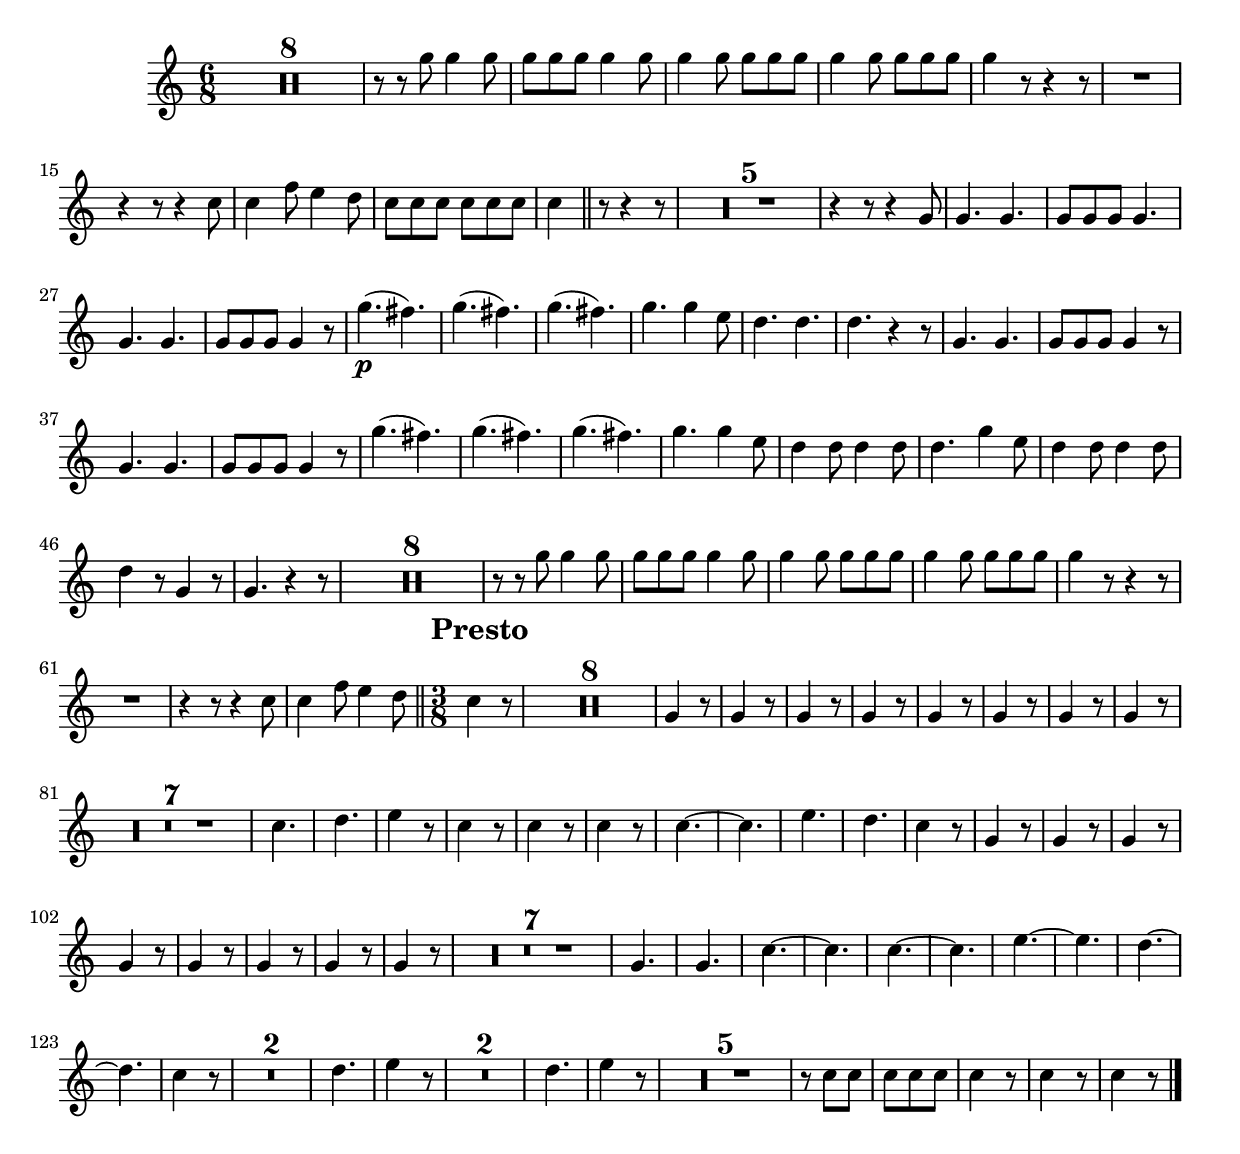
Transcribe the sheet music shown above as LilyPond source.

\version "2.16.0"      %Gossec - Symphonie mi bémol
                        %Cor1 - 3ème mvt
\relative c''{
\clef treble
\key c \major
\time 6/8
\override Score.MetronomeMark #'transparent = ##t
\tempo 4.=60


\set Score.skipBars = ##t R2. * 8 
%
%
%
%
%
%
%
r8 r g' g4 g8
g g g g4 g8
g4 g8 g g g
g4 g8 g g g
g4 r8 r4 r8
R2.
r4 r8 r4 c,8
c4 f8 e4 d8
c c c c c c
c4 \bar "||" r8 r4 r8
\set Score.skipBars = ##t R2. * 5 
%
%
%
%
r4 r8 r4 g8
g4. g
g8 g g g4.
g g
g8 g g g4 r8
g'4.\p( fis)
g( fis) 
g( fis)
g g4 e8
d4. d
d r4 r8
g,4. g
g8 g g g4 r8
g4. g
g8 g g g4 r8
g'4.( fis)
g( fis) 
g( fis)
g g4 e8
d4 d8 d4 d8
d4. g4 e8
d4 d8 d4 d8
d4 r8 g,4 r8
g4. r4 r8
\set Score.skipBars = ##t R2. * 8 
%
%
%
%
%
%
%
r8 r g' g4 g8
g g g g4 g8
g4 g8 g g g
g4 g8 g g g
g4 r8 r4 r8
R2.
r4 r8 r4 c,8
c4 f8 e4 d8 \bar "||" \override Score.RehearsalMark #'break-align-symbols = #'(time-signature) \override Score.RehearsalMark #'self-alignment-X = #left \override Score.RehearsalMark #'padding = #2.0 \time 3/8 \mark \markup {\bold "Presto"} \tempo 4.=90
c4 r8
\set Score.skipBars = ##t R4. * 8 
%
%
%
%
%
%
%
\repeat unfold 8 {g4 r8}
%
%
%
%
%
%
%
\set Score.skipBars = ##t R4. * 7 
%
%
%
%
%
%
c4.
d
e4 r8
c4 r8
c4 r8
c4 r8
c4. ~
c
e
d
c4 r8
\repeat unfold 8 {g4 r8}
%
%
%
%
%
%
%
\set Score.skipBars = ##t R4. * 7 
%
%
%
%
%
%
g4.
g
c4. ~
c
c4. ~
c
e4. ~
e
d4. ~
d
c4 r8
\set Score.skipBars = ##t R4. * 2 
%
d4.
e4 r8
\set Score.skipBars = ##t R4. * 2 
%
d4.
e4 r8
\set Score.skipBars = ##t R4. * 5 
%
%
%
%
r8 c c
c c c
c4 r8
c4 r8
c4 r8 \bar "|." 
}
